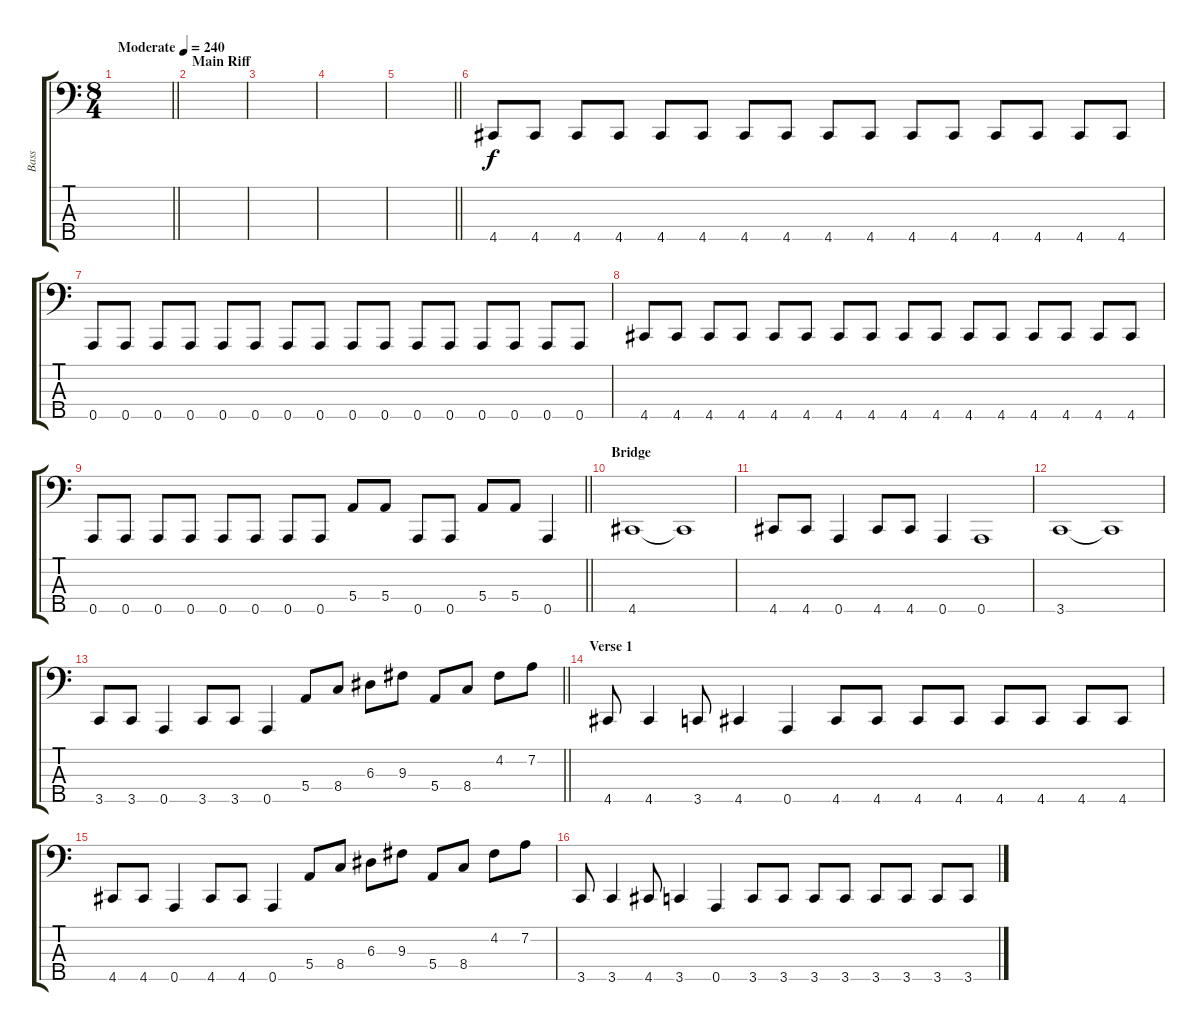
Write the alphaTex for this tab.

\track ("Bass" "Bass") {instrument electricbasspick}
\staff {score tabs}
\tuning (G2 D2 A1 E1 A0) {hide}
\ts (8 4)
\tempo (240 "Moderate")
\clef f4
\barLineRight lightlight
\ks c
|
\section ("" "Main Riff")
|
|
|
\barLineRight lightlight
|
4.5.8 4.5.8 4.5.8 4.5.8 4.5.8 4.5.8 4.5.8 4.5.8 4.5.8 4.5.8 4.5.8 4.5.8 4.5.8 4.5.8 4.5.8 4.5.8 |
0.5.8 0.5.8 0.5.8 0.5.8 0.5.8 0.5.8 0.5.8 0.5.8 0.5.8 0.5.8 0.5.8 0.5.8 0.5.8 0.5.8 0.5.8 0.5.8 |
4.5.8 4.5.8 4.5.8 4.5.8 4.5.8 4.5.8 4.5.8 4.5.8 4.5.8 4.5.8 4.5.8 4.5.8 4.5.8 4.5.8 4.5.8 4.5.8 |
\barLineRight lightlight
0.5.8 0.5.8 0.5.8 0.5.8 0.5.8 0.5.8 0.5.8 0.5.8 5.4.8 5.4.8 0.5.8 0.5.8 5.4.8 5.4.8 0.5.4 |
\section ("" "Bridge")
4.5.1 4.5{t}.1 |
4.5.8 4.5.8 0.5.4 4.5.8 4.5.8 0.5.4 0.5.1 |
3.5.1 3.5{t}.1 |
\barLineRight lightlight
3.5.8 3.5.8 0.5.4 3.5.8 3.5.8 0.5.4 5.4.8 8.4.8 6.3.8 9.3.8 5.4.8 8.4.8 4.2.8 7.2.8 |
\section ("" "Verse 1")
4.5.8 4.5.4 3.5.8 4.5.4 0.5.4 4.5.8 4.5.8 4.5.8 4.5.8 4.5.8 4.5.8 4.5.8 4.5.8 |
4.5.8 4.5.8 0.5.4 4.5.8 4.5.8 0.5.4 5.4.8 8.4.8 6.3.8 9.3.8 5.4.8 8.4.8 4.2.8 7.2.8 |
3.5.8 3.5.4 4.5.8 3.5.4 0.5.4 3.5.8 3.5.8 3.5.8 3.5.8 3.5.8 3.5.8 3.5.8 3.5.8
